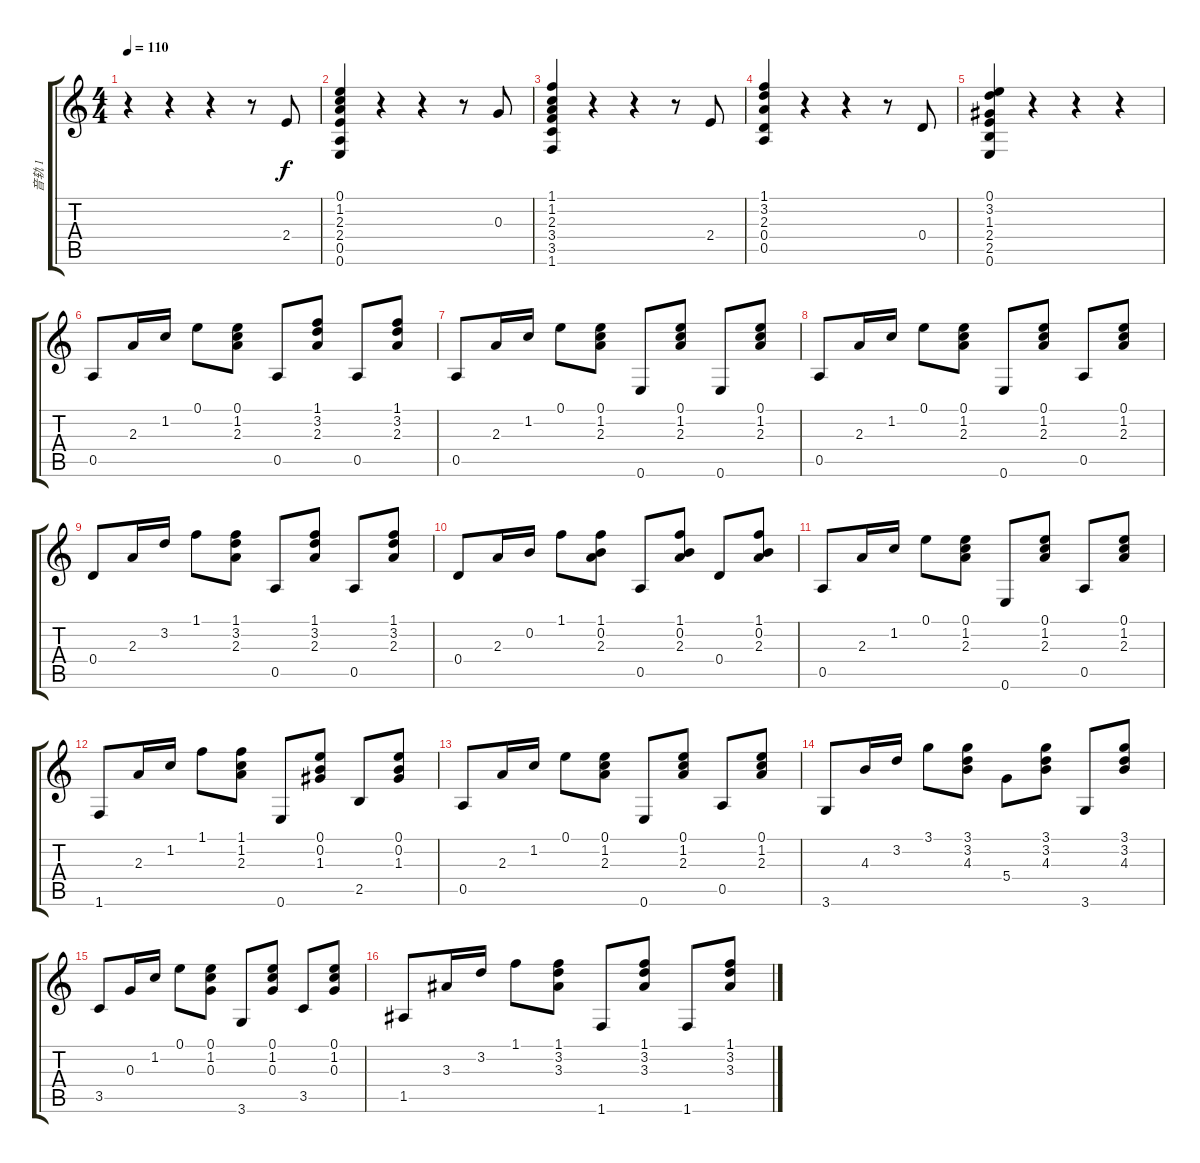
\track ("音轨 1" "音轨 1") {instrument acousticguitarsteel}
\staff {score tabs}
\tuning (E4 B3 G3 D3 A2 E2) {hide}
\ts (4 4)
\tempo 110
\clef g2
\ks c
r.4{dy f instrument acousticguitarsteel} r.4 r.4 r.8 2.4.8 |
(0.1 1.2 2.3 2.4 0.5 0.6).4 r.4 r.4 r.8 0.3.8 |
(1.1 1.2 2.3 3.4 3.5 1.6).4 r.4 r.4 r.8 2.4.8 |
(1.1 3.2 2.3 0.4 0.5).4 r.4 r.4 r.8 0.4.8 |
(0.1 3.2 1.3 2.4 2.5 0.6).4 r.4 r.4 r.4 |
0.5.8 2.3.16 1.2.16 0.1.8 (0.1 1.2 2.3).8 0.5.8 (1.1 3.2 2.3).8 0.5.8 (1.1 3.2 2.3).8 |
0.5.8 2.3.16 1.2.16 0.1.8 (0.1 1.2 2.3).8 0.6.8 (0.1 1.2 2.3).8 0.6.8 (0.1 1.2 2.3).8 |
0.5.8 2.3.16 1.2.16 0.1.8 (0.1 1.2 2.3).8 0.6.8 (0.1 1.2 2.3).8 0.5.8 (0.1 1.2 2.3).8 |
0.4.8 2.3.16 3.2.16 1.1.8 (1.1 3.2 2.3).8 0.5.8 (1.1 3.2 2.3).8 0.5.8 (1.1 3.2 2.3).8 |
0.4.8 2.3.16 0.2.16 1.1.8 (1.1 0.2 2.3).8 0.5.8 (1.1 0.2 2.3).8 0.4.8 (1.1 0.2 2.3).8 |
0.5.8 2.3.16 1.2.16 0.1.8 (0.1 1.2 2.3).8 0.6.8 (0.1 1.2 2.3).8 0.5.8 (0.1 1.2 2.3).8 |
1.6.8 2.3.16 1.2.16 1.1.8 (1.1 1.2 2.3).8 0.6.8 (0.1 0.2 1.3).8 2.5.8 (0.1 0.2 1.3).8 |
0.5.8 2.3.16 1.2.16 0.1.8 (0.1 1.2 2.3).8 0.6.8 (0.1 1.2 2.3).8 0.5.8 (0.1 1.2 2.3).8 |
3.6.8 4.3.16 3.2.16 3.1.8 (3.1 3.2 4.3).8 5.4.8 (3.1 3.2 4.3).8 3.6.8 (3.1 3.2 4.3).8 |
3.5.8 0.3.16 1.2.16 0.1.8 (0.1 1.2 0.3).8 3.6.8 (0.1 1.2 0.3).8 3.5.8 (0.1 1.2 0.3).8 |
1.5.8 3.3.16 3.2.16 1.1.8 (1.1 3.2 3.3).8 1.6.8 (1.1 3.2 3.3).8 1.6.8 (1.1 3.2 3.3).8
